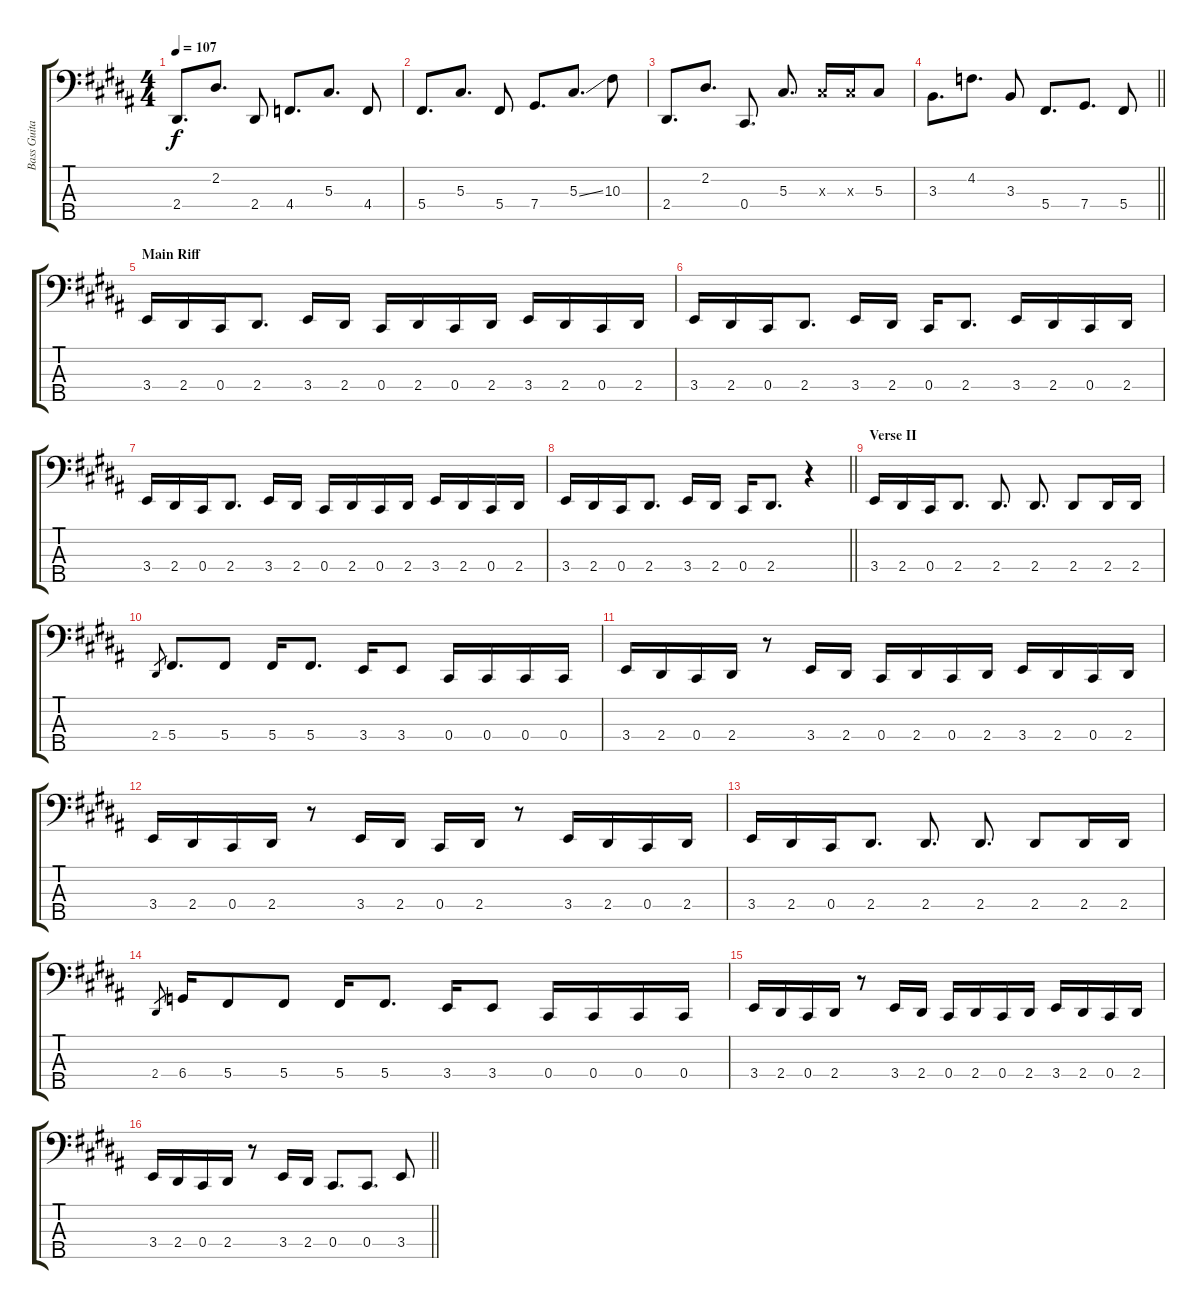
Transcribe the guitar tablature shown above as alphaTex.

\track ("Bass Guitar" "Bass Guita") {instrument electricbasspick}
\staff {score tabs}
\tuning (Gb2 Db2 Ab1 Db1 Bb0) {hide}
\ts (4 4)
\tempo 107
\clef f4
\ks b
2.4.8{d dy f} 2.2.8{d} 2.4.8 4.4.8{d} 5.3.8{d} 4.4.8 |
5.4.8{d} 5.3.8{d} 5.4.8 7.4.8{d} 5.3{ss}.8{d} 10.3.8 |
2.4.8{d} 2.2.8{d} 0.4.8{d} 5.3.8{d} 5.3{x}.16 5.3{x}.16 5.3.8 |
\barLineRight lightlight
3.3.8{d} 4.2.8{d} 3.3.8 5.4.8{d} 7.4.8{d} 5.4.8 |
\section ("" "Main Riff")
3.4.16 2.4.16 0.4.16 2.4.8{d} 3.4.16 2.4.16 0.4.16 2.4.16 0.4.16 2.4.16 3.4.16 2.4.16 0.4.16 2.4.16 |
3.4.16 2.4.16 0.4.16 2.4.8{d} 3.4.16 2.4.16 0.4.16 2.4.8{d} 3.4.16 2.4.16 0.4.16 2.4.16 |
3.4.16 2.4.16 0.4.16 2.4.8{d} 3.4.16 2.4.16 0.4.16 2.4.16 0.4.16 2.4.16 3.4.16 2.4.16 0.4.16 2.4.16 |
\barLineRight lightlight
3.4.16 2.4.16 0.4.16 2.4.8{d} 3.4.16 2.4.16 0.4.16 2.4.8{d} r.4 |
\section ("" "Verse II")
3.4.16 2.4.16 0.4.16 2.4.8{d} 2.4.8{d} 2.4.8{d} 2.4.8 2.4.16 2.4.16 |
2.4.8{gr} 5.4.8{d} 5.4.8 5.4.16 5.4.8{d} 3.4.16 3.4.8 0.4.16 0.4.16 0.4.16 0.4.16 |
3.4.16 2.4.16 0.4.16 2.4.16 r.8 3.4.16 2.4.16 0.4.16 2.4.16 0.4.16 2.4.16 3.4.16 2.4.16 0.4.16 2.4.16 |
3.4.16 2.4.16 0.4.16 2.4.16 r.8 3.4.16 2.4.16 0.4.16 2.4.16 r.8 3.4.16 2.4.16 0.4.16 2.4.16 |
3.4.16 2.4.16 0.4.16 2.4.8{d} 2.4.8{d} 2.4.8{d} 2.4.8 2.4.16 2.4.16 |
2.4.8{gr} 6.4.16 5.4.8 5.4.8 5.4.16 5.4.8{d} 3.4.16 3.4.8 0.4.16 0.4.16 0.4.16 0.4.16 |
3.4.16 2.4.16 0.4.16 2.4.16 r.8 3.4.16 2.4.16 0.4.16 2.4.16 0.4.16 2.4.16 3.4.16 2.4.16 0.4.16 2.4.16 |
\barLineRight lightlight
3.4.16 2.4.16 0.4.16 2.4.16 r.8 3.4.16 2.4.16 0.4.8{d} 0.4.8{d} 3.4.8
